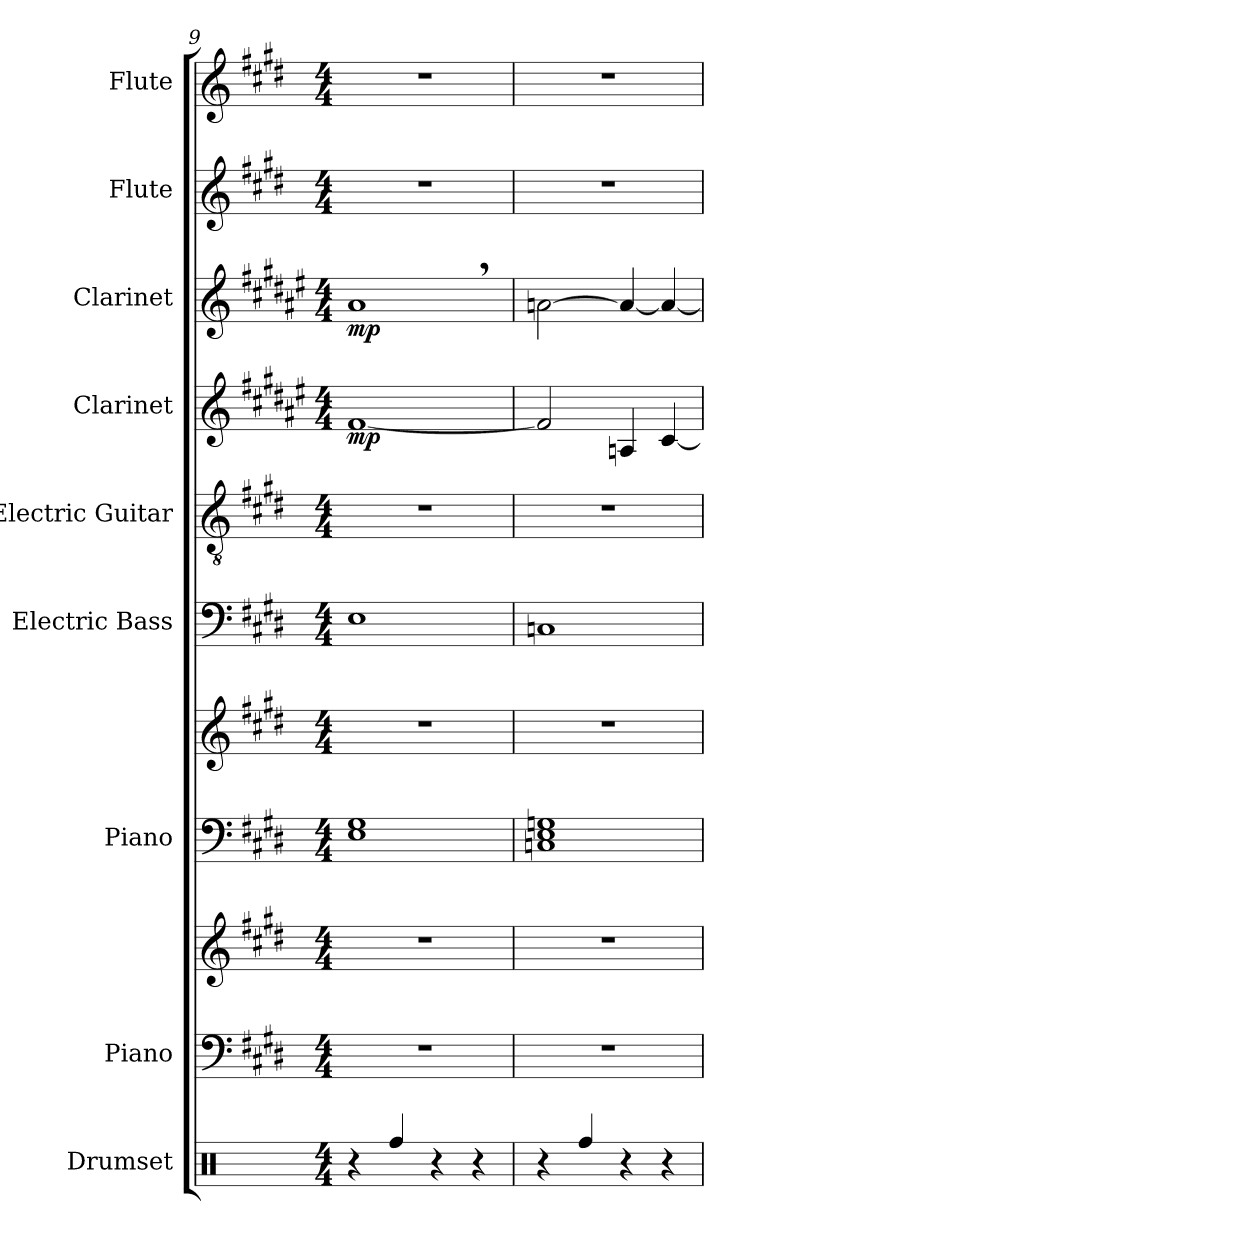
**kern	**kern	**kern	**kern	**kern	**kern	**kern	**kern	**dynam	**kern	**dynam	**kern	**kern
*part9	*part8	*part8	*part7	*part7	*part6	*part5	*part4	*part4	*part3	*part3	*part2	*part1
*staff11	*staff10	*staff9	*staff8	*staff7	*staff6	*staff5	*staff4	*staff4	*staff3	*staff3	*staff2	*staff1
*I"Drumset	*I"Piano	*	*I"Piano	*	*I"Electric Bass	*I"Electric Guitar	*I"Clarinet	*	*I"Clarinet	*	*I"Flute	*I"Flute
*I'D. Set	*I'Pno.	*	*I'Pno.	*	*I'El. B.	*I'El. Guit.	*I'Cl.	*	*I'Cl.	*	*I'Fl.	*I'Fl.
*clefX	*clefF4	*clefG2	*clefF4	*clefG2	*clefF4	*clefGv2	*clefG2	*	*clefG2	*	*clefG2	*clefG2
*	*	*	*	*	*ITrd7c12	*	*ITrd1c2	*	*ITrd1c2	*	*	*
*k[]	*k[f#c#g#d#]	*k[f#c#g#d#]	*k[f#c#g#d#]	*k[f#c#g#d#]	*k[f#c#g#d#]	*k[f#c#g#d#]	*k[f#c#g#d#]	*	*k[f#c#g#d#]	*	*k[f#c#g#d#]	*k[f#c#g#d#]
*M4/4	*M4/4	*M4/4	*M4/4	*M4/4	*M4/4	*M4/4	*M4/4	*	*M4/4	*	*M4/4	*M4/4
=9	=9	=9	=9	=9	=9	=9	=9	=9	=9	=9	=9	=9
!	!	!	!	!	!	!	!	!LO:DY:b	!	!LO:DY:b	!	!
4r	1r	1r	1E 1G#	1r	1EE	1r	[1e	mp	1g#,	mp	1r	1r
4Rff/	.	.	.	.	.	.	.	.	.	.	.	.
4r	.	.	.	.	.	.	.	.	.	.	.	.
4r	.	.	.	.	.	.	.	.	.	.	.	.
=10	=10	=10	=10	=10	=10	=10	=10	=10	=10	=10	=10	=10
4r	1r	1r	1Cn 1E 1Gn	1r	1CCn	1r	2e/]	.	[2gn\	.	1r	1r
4Rff/	.	.	.	.	.	.	.	.	.	.	.	.
4r	.	.	.	.	.	.	4Gn/	.	4g/_	.	.	.
4r	.	.	.	.	.	.	[4B/	.	4g/_	.	.	.
=	=	=	=	=	=	=	=	=	=	=	=	=
*-	*-	*-	*-	*-	*-	*-	*-	*-	*-	*-	*-	*-
